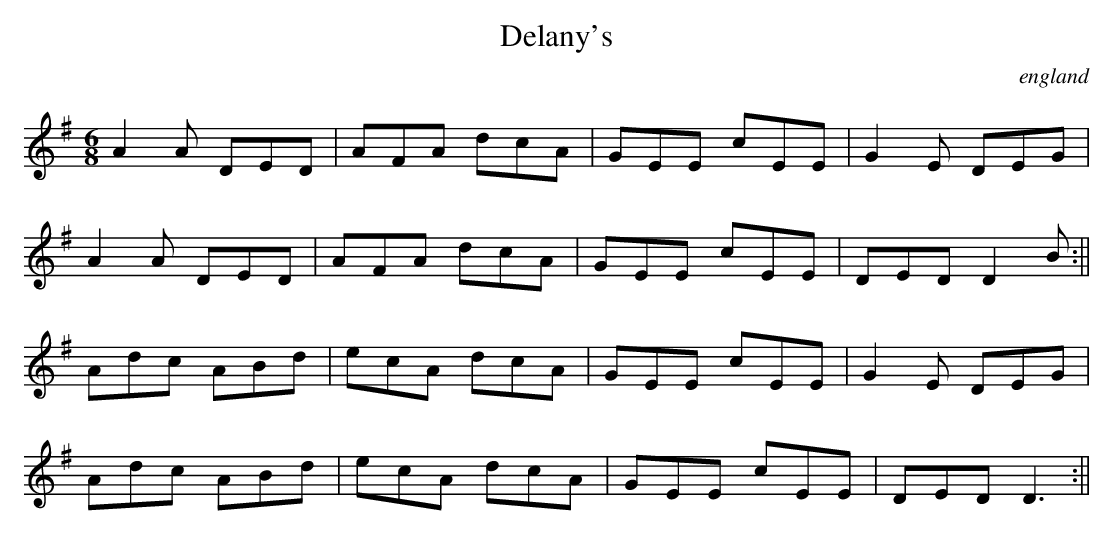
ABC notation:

X:1
T:Delany's
O:england
M:6/8
L:1/8
K:G
A2A DED|AFA dcA|GEE cEE|G2E DEG|
A2A DED|AFA dcA|GEE cEE|DED D2B:||
Adc ABd|ecA dcA|GEE cEE|G2E DEG|
Adc ABd|ecA dcA|GEE cEE|DED D3:||
